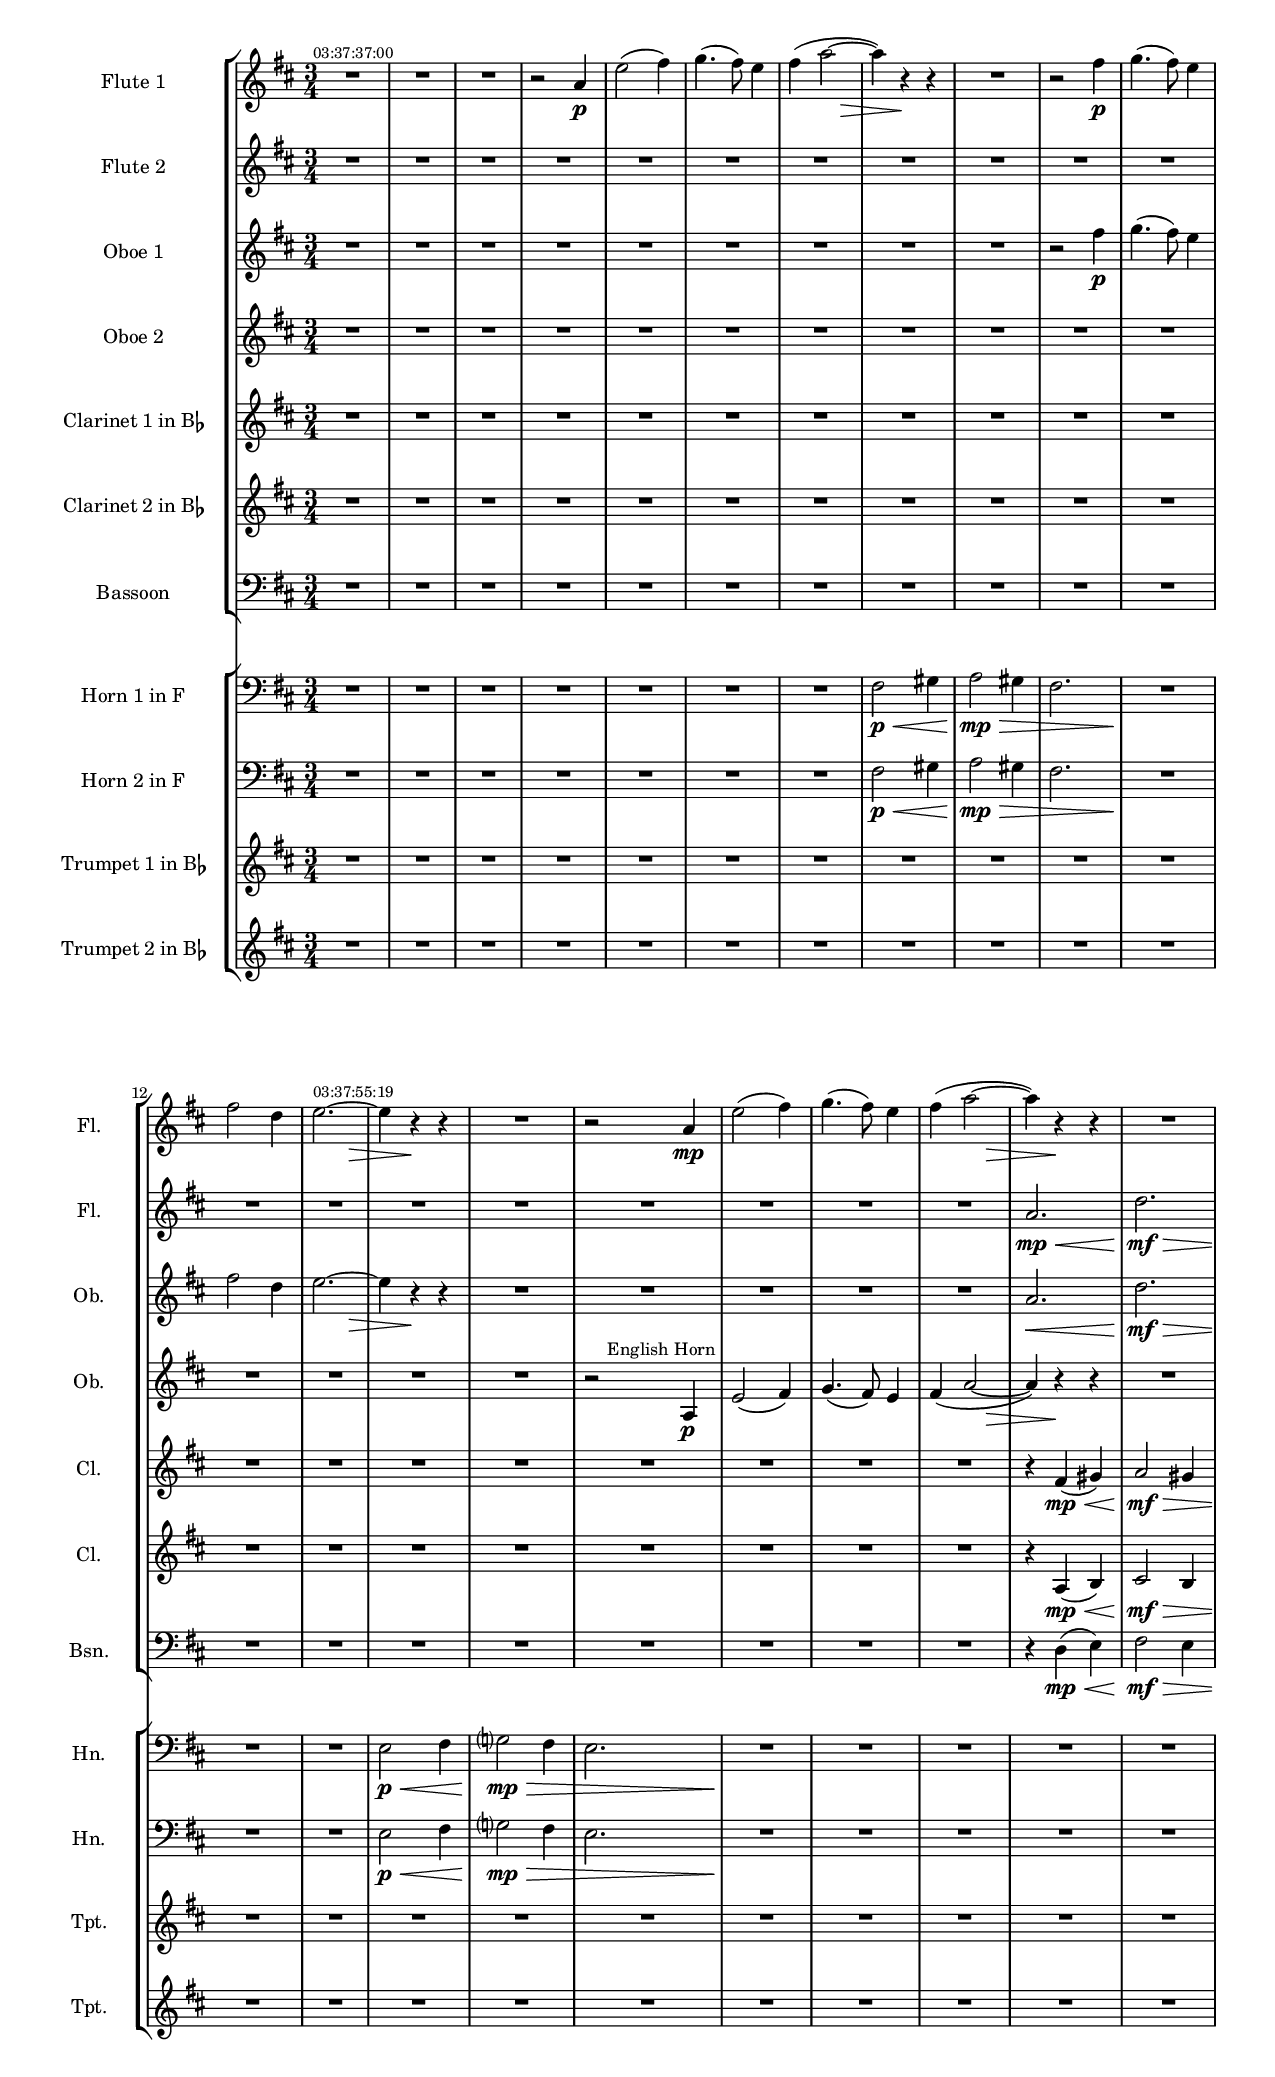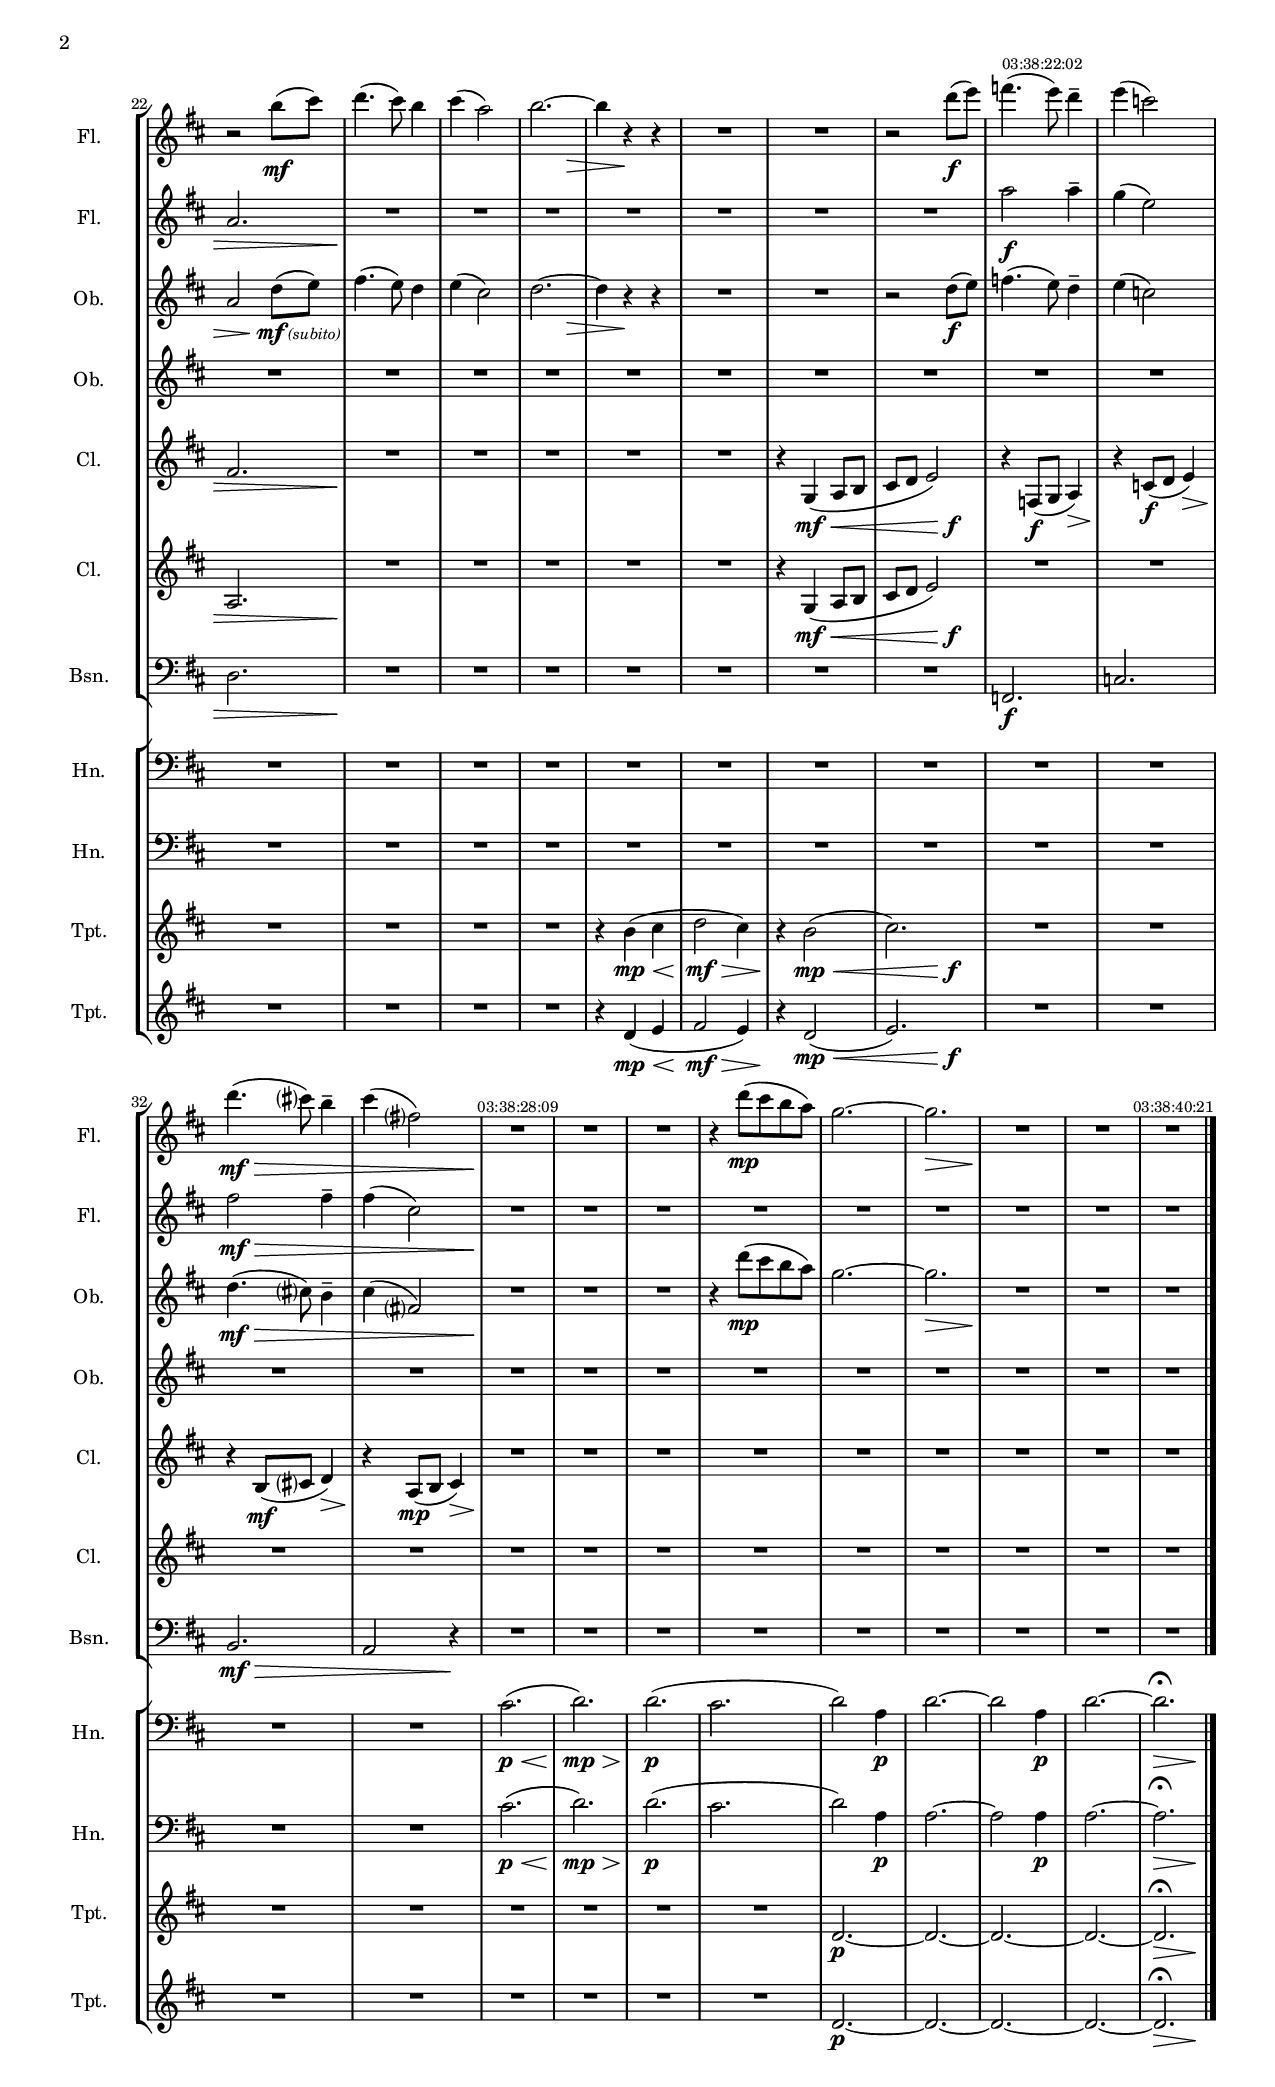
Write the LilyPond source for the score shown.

\version "2.16.0"
\include "english.ly"

#(set-global-staff-size 17)
\paper {
	#(set-paper-size "legal")
  indent = 3.0\cm  % space for instrumentName
  short-indent = 1.5\cm  % space for shortInstrumentName
}

\version "2.24.0"
\include "english.ly"

fluteOneNotes = \relative c'' {

	\time 3/4
	\key d \major
	\set tieWaitForNote = ##t
	\override Score.RehearsalMark.self-alignment-X = #LEFT

	\tag #'part { R2.*3 }
	\tag #'score { 
		R2.*3^\markup { \left-align \tiny "03:37:37:00" }
	}
	
	r2 a4\p |
	e'2( fs4) |
	g4.( fs8) e4 |
	fs( 
		<< a2~ {s4 s\> } >> |
	a4) r\! r | 
	
	\tag #'part { \break }
	
	R2.
	
	r2 fs4\p |
	g4.( fs8) e4 |
	fs2 d4 |
	\tag #'part { << e2.~ {s2 s4\> } >> | }
	\tag #'score {
		<< {e2.~^\markup { \left-align \tiny "03:37:55:19" }} {s2 s4\> } >> |		
	} 
	e4 r\! r |
	
	R2. 
	
	\tag #'part { \break }
	
	r2 a,4\mp |
	e'2( fs4) |
	g4.( fs8) e4 |
	fs(
		<< a2~ {s4 s\> } >> |
	a4) r\! r |
	
	R2.
	
	\tag #'part { \break }
	
	r2 b8\mf( cs) |
	d4.( cs8) b4 |
	cs( a2) |
	<< b2.~ {s2 s4\> } >> |
	b4 r\! r |
	
	R2.*2
	
	\tag #'part { \break }
	
	r2 d8\f( e) |
	\tag #'part { f4.( e8) d4-- | }
	\tag #'score {
		f4.(^\markup { \left-align \tiny "03:38:22:02" } e8) d4-- |		
	}
	e( c2) |
	d4.\mf\>( cs?8) b4-- | 
	cs( fs,?2) |
	
	\tag #'part { \break }
	
	\tag #'part { R2.*3\! }
	\tag #'score { R2.*3\!^\markup { \left-align \tiny "03:38:28:09" }}
	
	r4 d'8\mp( cs b a) |
	g2.~ |
	g2.\> |
	
	\tag #'part { R2.*3\! }
	\tag #'score { 
		R2.*2\! 
		R2.^\markup { \left-align \tiny "03:38:40:21" }
	}
	\bar "|."
		
}

\version "2.15.43"
\include "english.ly"

fluteTwoNotes = \relative c'' {

	\time 3/4
	\key d \major
	\set tieWaitForNote = ##t
	
	R2.*19
	
	a2.\mp\< |
	d2.\mf\!\> |
	a2. |
	
	R2.*7\!
	
	\tag #'part { \break }
	
	a'2\f a4-- |
	g(e2) |
	fs2\mf\> fs4--
	fs(cs2)
	
	R2.*9\!
	
	\bar "|."
		
}

\version "2.24.0"
\include "english.ly"

 #(ly:set-option 'relative-includes #t)
\version "2.24.0"
\include "english.ly"

% calculate x-alignment based on attribute text + dynamic text
% this has to be a markup-command to get stencil-extent based on (interpret-markup layout props ...)
#(define-markup-command (center-dyn layout props atr-text dyn)(markup? string?)
  "x-align on center of dynamic"
  (let* (
          (text (string-append " " atr-text))
          (atr-stencil (interpret-markup layout props (markup #:normal-text #:tiny #:italic text)))
          (dyn-stencil (interpret-markup layout props (markup #:dynamic dyn)))
          (atr-x-ext (ly:stencil-extent atr-stencil X))
          (dyn-x-ext (ly:stencil-extent dyn-stencil X))
          (atr-x (- (cdr atr-x-ext)(car atr-x-ext)))
          (dyn-x (- (cdr dyn-x-ext)(car dyn-x-ext)))
          (x-align
            (* (-
                 (/ (+ atr-x (/ dyn-x 2)) (+ atr-x dyn-x) )
                 0.5) -2)
          )
        )
        (interpret-markup layout props (markup #:halign x-align #:concat (#:dynamic dyn #:normal-text #:tiny #:italic text)))
))
% define a 'new' attributed dynamic script
#(define (make-atr-dynamic-script atr dyn)
        (let ((dynamic (make-dynamic-script (markup #:center-dyn atr dyn))))
             (ly:music-set-property! dynamic 'tweaks (acons 'X-offset 0 (ly:music-property dynamic 'tweaks)))
             dynamic))


% define some attributed dynamics
subp = #(make-atr-dynamic-script "(subito)" "mf")

oboeOneNotes = \relative c'' {

	\time 3/4
	\key d \major
	\set tieWaitForNote = ##t
	
	R2.*9
	r2 fs4\p |
	g4.( fs8) e4 |
	fs2 d4 |
	<< e2.~ {s2 s4\> } >> | 
	e4 r\! r |
	
	\tag #'part { \break }
	
	R2.*5
	a,2.\< |
	d2.\mf\> |
	a2 d8\subp( e) |

	\tag #'part { \break }
	
	fs4.( e8) d4 |
	e( cs2) |
	<< d2.~ {s2 s4\> } >> |
	d4 r\! r |
	
	R2.*2

	\tag #'part { \break }

	r2 d8\f( e) |
	f4.( e8) d4-- |
	e( c2) |
	d4.\mf\>( cs?8) b4-- | 
	cs( fs,?2) |
	
	\tag #'part { \break }

	R4*9\!
	r4 d''8\mp( cs b a) |
	g2.~ |
	g2.\> |

	R2.*3\!
		
	\bar "|."
		
}

\version "2.24.0"
\include "english.ly"

englishHornNotes = \relative c' {
	
	\tag #'part { \bar "||" \key d \major }
	
	\tag #'part { r2 a4\p^\markup { \halign #0.4 "English Horn"} | }
	\tag #'score { r2 a4\p^\markup { \smaller \halign #0.4 "English Horn"} | }
	
	\tag #'part { e'2( fs?4) | }
	\tag #'score { e2( fs4) | }
	
	\tag #'part { \break }
	
	\tag #'part { g?4.( fs8) e4 | }
	\tag #'score { g4.( fs8) e4 | }
	
	fs( 
		<< a2~ {s4 s\> } >> |
	a4) r\! r |
	
	R2.*22 
		
	\bar "|."	
	
}
oboeTwoNotes = \relative c' {

	\time 3/4
	\key d \major
	\set tieWaitForNote = ##t
	\textLengthOn	
	R2.*15 |

	\tag #'part { \transpose a e' \englishHornNotes }
	
	\tag #'score { \englishHornNotes }
		
}

\version "2.24.0"
\include "english.ly"

clarinetOneNotes = \relative c' {

	\time 3/4
	\key d \major
	\set tieWaitForNote = ##t

	R2.*19 |
	
	r4 fs\mp\<( gs) |
	a2\mf\>gs4 |
	fs2. |
	
	\tag #'part { \break }
	
	R2.*5\! |
	
	r4 g,\mf\<( a8 b |
	\tag #'part { cs? }
	\tag #'score { cs } 
	d << {e2)} {s4 s4\f} >> |
	
	r4 f,8\f( g a4)\>
	
	\tag #'part { \break }

	r4\! c8\f( d e4)\>
	r4\! b8\mf( cs? d4)\>
	r4\! a8\mp( b cs4)\>
	
	R2.*9\!
		
	\bar "|."
		
}

\version "2.24.0"
\include "english.ly"

clarinetTwoNotes = \relative c' {

	\time 3/4
	\key d \major
	\set tieWaitForNote = ##t

	R2.*19 |
	r4 a\mp\<( b) |
	\tag #'part { cs?2\mf\>b4 | }
	\tag #'score { cs2\mf\>b4 | }
	a2. |
	
	\tag #'part { \break }
	
	R2.*5\! |
	
	r4 g\mf\<( a8 b |
	\tag #'part { cs?8 d << {e2)} {s4 s4\f} >> | }
	\tag #'score { cs8 d << {e2)} {s4 s4\f} >> | }

	R2.*13
		
	\bar "|."
		
}

\version "2.24.0"
\include "english.ly"

bassoonNotes = \relative c {

	\time 3/4
	\key d \major
	\clef bass
	\set tieWaitForNote = ##t

	R2.*19 |
	
	r4 d\mp\<( e) |
	\tag #'part { fs?2\mf\>e4 | }
	\tag #'score { fs2\mf\>e4 | }
	d2. |
	
	R2.*7\! |
	
	\tag #'part { \break }
	
	f,2.\f |
	c' |
	b\mf\> |
	a2 r4\! |
	
	R2.*9
		
	\bar "|."
		
}


\version "2.24.0"
\include "english.ly"

hornOneNotes = \relative c {

	\time 3/4
	\key d \major
	\tag #'score { \clef bass }
	\set tieWaitForNote = ##t

	R2.*7 |
	
	\tag #'part { fs?2\p\< gs4 | }
	\tag #'score { fs2\p\< gs4 | } 
	a2\mp\> gs4 |
	fs2. |
	
	R2.*3\! |

	\tag #'part { \break }

	e2\p\< fs4 |
	g?2\mp\> fs4 | 
	e2. |
	
	R2.*17\! |
	
	cs'2.\p\<( |
	d2.\mp\>) |
	
	\tag #'part { \break }
	
	d2.\p( |
	cs2. |
	d2) a4\p |
	d2. ~ |
	d2 a4\p |
	d2. ~ |
	\tag #'score { \override Script.padding = #1 }
	<< {d2.\fermata } {s4\> s4 s4\!} >>
	
	\bar "|."
	\tag #'part {
		\override Score.RehearsalMark.direction = #DOWN
		\override Score.RehearsalMark.self-alignment-X = #RIGHT  
		\override Score.RehearsalMark.font-size = #0
		\mark "00:01:06:09"			
	}	
}

\version "2.24.0"
\include "english.ly"

hornTwoNotes = \relative c {

	\time 3/4
	\key d \major
	\tag #'score { \clef bass }
	\set tieWaitForNote = ##t

	R2.*7 |
	
	\tag #'part { fs?2\p\< gs4 | }
	\tag #'score { fs2\p\< gs4 | } 
	a2\mp\> gs4 |
	fs2. |
	
	R2.*3\! |

	\tag #'part { \break }

	e2\p\< fs4 |
	g?2\mp\> fs4 | 
	e2. |
	
	R2.*17\! |
	
	cs'2.\p\<( |
	d2.\mp\>) |
	
	\tag #'part { \break }
	
	d2.\p( |
	cs2. |
	d2) a4\p |
	a2. ~ |
	a2 a4\p |
	a2. ~ |
	\tag #'score { \override Script.padding = #1.5 }
	<< {a2.\fermata } {s4\> s4 s4\!} >>
	
	\bar "|."
	\tag #'part {
		\override Score.RehearsalMark.direction = #DOWN
		\override Score.RehearsalMark.self-alignment-X = #RIGHT  
		\override Score.RehearsalMark.font-size = #0
		\mark "00:01:06:09"			
	}	
}

\version "2.24.0"
\include "english.ly"

trumpetOneNotes = \relative c'' {

	\time 3/4
	\key d \major
	\set tieWaitForNote = ##t

	R2.*25 |
	
	\tag #'part { r4 b\mp\<( cs? | }
	\tag #'score { r4 b\mp\<( cs | }
	d2\mf\> cs4) |
	
	r4\! b2\mp\<( |
	<< {cs2.)} {s2 s4\f} >> |

	\tag #'part { \break }
	
	R2.*8
	
	d,2.~\p|
	d~|
	d~|
	d~|
	<< {d\fermata } {s4\> s4 s4\!} >>
	\bar "|."
	\tag #'part {
		\override Score.RehearsalMark.direction = #DOWN
		\override Score.RehearsalMark.self-alignment-X = #RIGHT  
		\override Score.RehearsalMark.font-size = #0
		\mark "00:01:06:09"			
	}		
	
}

\version "2.24.0"
\include "english.ly"

trumpetTwoNotes = \relative c' {

	\time 3/4
	\key d \major
	\set tieWaitForNote = ##t

	R2.*25 |
	
	r4 d\mp\<( e |
	\tag #'part { fs?2\mf\> e4) | }
	\tag #'score { fs2\mf\> e4) | }
	
	r4\! d2\mp\<( |
	<< {e2.)} {s2 s4\f} >> |

	\tag #'part { \break }
	
	R2.*8
	
	d2.~\p|
	d~|
	d~|
	d~|
	<< {d\fermata } {s4\> s4 s4\!} >>
	\bar "|."
	\tag #'part {
		\override Score.RehearsalMark.direction = #DOWN
		\override Score.RehearsalMark.self-alignment-X = #RIGHT  
		\override Score.RehearsalMark.font-size = #0
		\mark "00:01:06:09"			
	}		
	
}


<<
	\new StaffGroup = "StaffGroup_woodwinds" <<
		\new Staff = "Staff_flute1" {
			\set Staff.instrumentName = #"Flute 1"
			\set Staff.shortInstrumentName = #"Fl."
			% midiInstrument may be set here as well
			\removeWithTag #'part \fluteOneNotes		
		}
		\new Staff = "Staff_flute2" {
			\set Staff.instrumentName = #"Flute 2"
			\set Staff.shortInstrumentName = #"Fl."
			% midiInstrument may be set here as well
			\removeWithTag #'part \fluteTwoNotes
		}
		\new Staff = "Staff_oboe1" {
			\set Staff.instrumentName = #"Oboe 1"
			\set Staff.shortInstrumentName = #"Ob."
			% midiInstrument may be set here as well
			\removeWithTag #'part \oboeOneNotes
		}
		\new Staff = "Staff_oboe2" {
			\set Staff.instrumentName = #"Oboe 2"
			\set Staff.shortInstrumentName = #"Ob."
			% midiInstrument may be set here as well
			\keepWithTag #'score \oboeTwoNotes
		}
		\new Staff = "Staff_clarinet1" {
			\set Staff.instrumentName = 
			\markup { \concat { "Clarinet 1 in B" \flat }}
			\set Staff.shortInstrumentName = #"Cl."
			% midiInstrument may be set here as well
			\keepWithTag #'score \clarinetOneNotes
		}
		\new Staff = "Staff_clarinet2" {
			\set Staff.instrumentName = 
			\markup { \concat { "Clarinet 2 in B" \flat }}
			\set Staff.shortInstrumentName = #"Cl."
			% midiInstrument may be set here as well
			\keepWithTag #'score \clarinetTwoNotes
		}
		\new Staff = "Staff_bassoon" {
			\set Staff.instrumentName = #"Bassoon"
			\set Staff.shortInstrumentName = #"Bsn."
			% midiInstrument may be set here as well
			\keepWithTag #'score \bassoonNotes 
		}
	>>
	\new StaffGroup = "StaffGroup_brass" <<
		\new Staff = "Staff_horn1" {
			\set Staff.instrumentName = "Horn 1 in F"
			\set Staff.shortInstrumentName = "Hn."
			\keepWithTag #'score \hornOneNotes
		}
		\new Staff = "Staff_horn2" {
			\set Staff.instrumentName = "Horn 2 in F"
			\set Staff.shortInstrumentName = "Hn."
			\keepWithTag #'score \hornTwoNotes
		}
		\new Staff = "Staff_trumpet1" {
			\set Staff.instrumentName = 
			\markup { \concat { "Trumpet 1 in B" \flat }}
			\set Staff.shortInstrumentName = #"Tpt."
			\keepWithTag #'score \trumpetOneNotes
		}
		\new Staff = "Staff_trumpet2" {
			\set Staff.instrumentName = 
			\markup { \concat { "Trumpet 2 in B" \flat }}
			\set Staff.shortInstrumentName = #"Tpt."
			\keepWithTag #'score \trumpetTwoNotes
		}
	>>
>>
